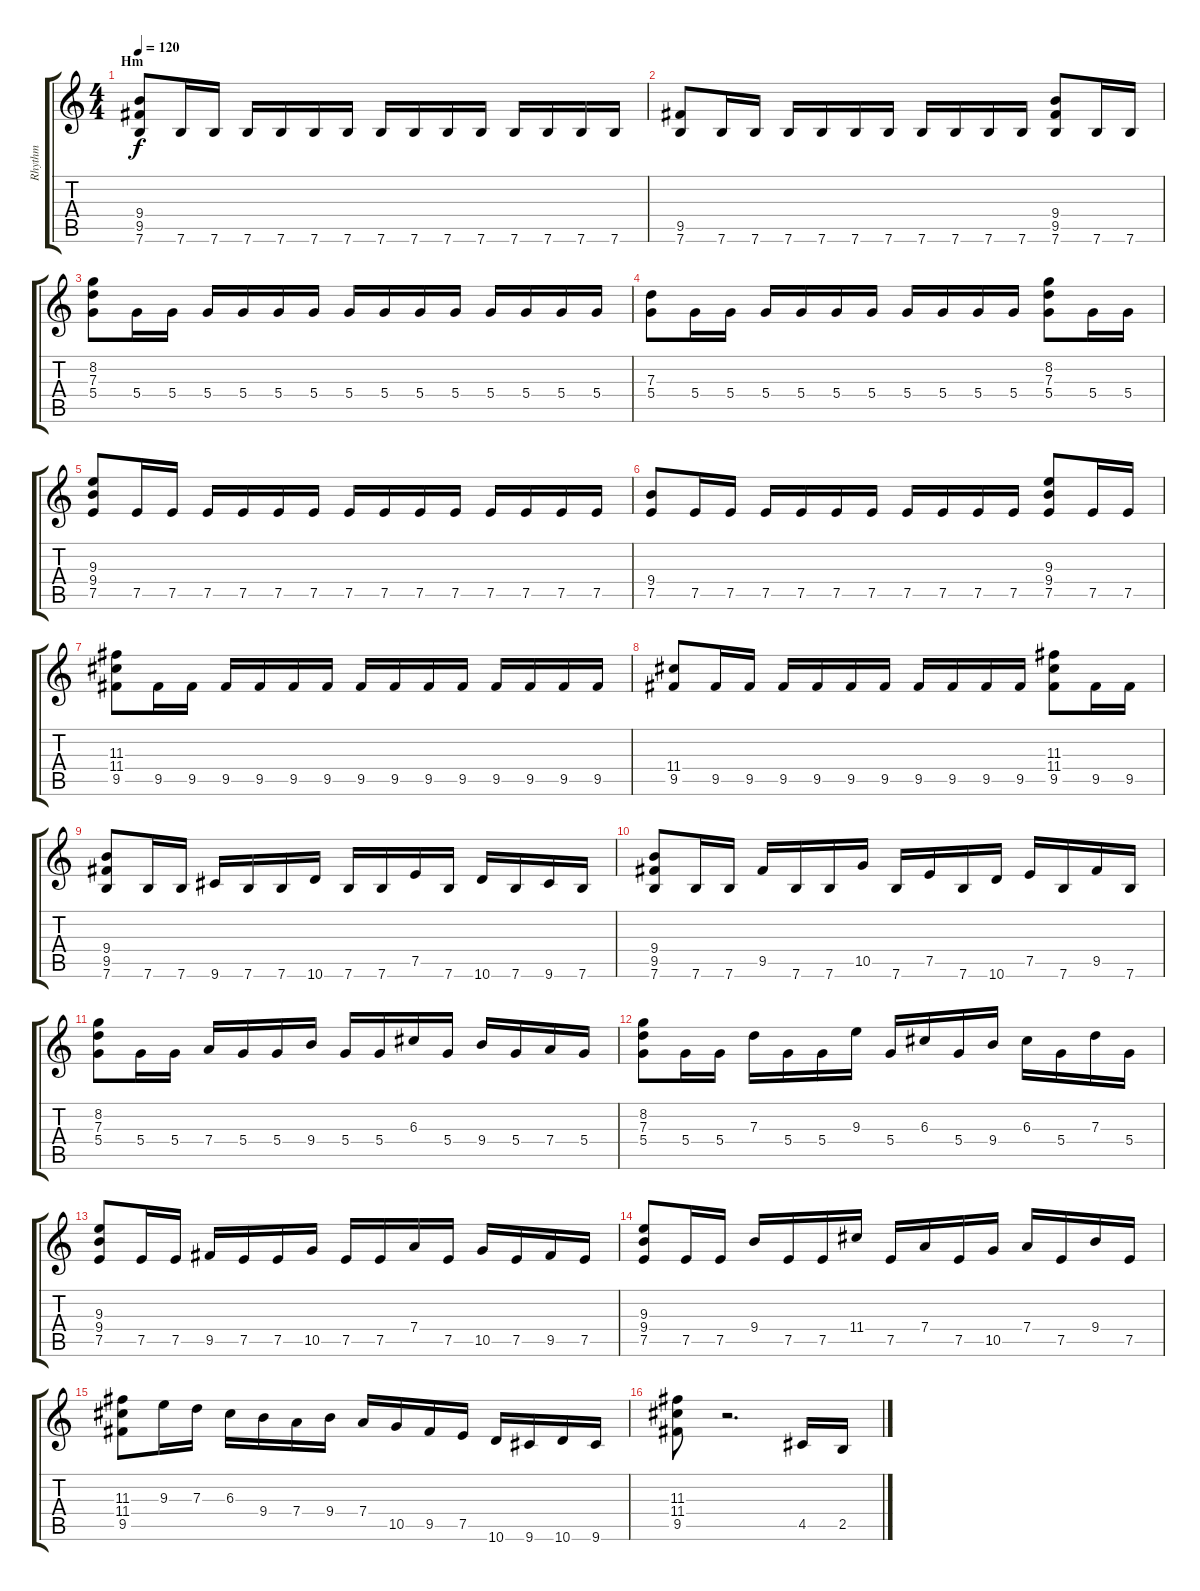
\track ("Rhythm" "Rhythm") {instrument distortionguitar}
\staff {score tabs}
\tuning (E4 B3 G3 D3 A2 E2) {hide}
\ts (4 4)
\section ("" "Hm")
\tempo 120
\clef g2
\ks c
(9.4 9.5 7.6).8{dy f} 7.6.16 7.6.16 7.6.16 7.6.16 7.6.16 7.6.16 7.6.16 7.6.16 7.6.16 7.6.16 7.6.16 7.6.16 7.6.16 7.6.16 |
(9.5 7.6).8 7.6.16 7.6.16 7.6.16 7.6.16 7.6.16 7.6.16 7.6.16 7.6.16 7.6.16 7.6.16 (9.4 9.5 7.6).8 7.6.16 7.6.16 |
(8.2 7.3 5.4).8 5.4.16 5.4.16 5.4.16 5.4.16 5.4.16 5.4.16 5.4.16 5.4.16 5.4.16 5.4.16 5.4.16 5.4.16 5.4.16 5.4.16 |
(7.3 5.4).8 5.4.16 5.4.16 5.4.16 5.4.16 5.4.16 5.4.16 5.4.16 5.4.16 5.4.16 5.4.16 (8.2 7.3 5.4).8 5.4.16 5.4.16 |
(9.3 9.4 7.5).8 7.5.16 7.5.16 7.5.16 7.5.16 7.5.16 7.5.16 7.5.16 7.5.16 7.5.16 7.5.16 7.5.16 7.5.16 7.5.16 7.5.16 |
(9.4 7.5).8 7.5.16 7.5.16 7.5.16 7.5.16 7.5.16 7.5.16 7.5.16 7.5.16 7.5.16 7.5.16 (9.3 9.4 7.5).8 7.5.16 7.5.16 |
(11.3 11.4 9.5).8 9.5.16 9.5.16 9.5.16 9.5.16 9.5.16 9.5.16 9.5.16 9.5.16 9.5.16 9.5.16 9.5.16 9.5.16 9.5.16 9.5.16 |
(11.4 9.5).8 9.5.16 9.5.16 9.5.16 9.5.16 9.5.16 9.5.16 9.5.16 9.5.16 9.5.16 9.5.16 (11.3 11.4 9.5).8 9.5.16 9.5.16 |
(9.4 9.5 7.6).8 7.6.16 7.6.16 9.6.16 7.6.16 7.6.16 10.6.16 7.6.16 7.6.16 7.5.16 7.6.16 10.6.16 7.6.16 9.6.16 7.6.16 |
(9.4 9.5 7.6).8 7.6.16 7.6.16 9.5.16 7.6.16 7.6.16 10.5.16 7.6.16 7.5.16 7.6.16 10.6.16 7.5.16 7.6.16 9.5.16 7.6.16 |
(8.2 7.3 5.4).8 5.4.16 5.4.16 7.4.16 5.4.16 5.4.16 9.4.16 5.4.16 5.4.16 6.3.16 5.4.16 9.4.16 5.4.16 7.4.16 5.4.16 |
(8.2 7.3 5.4).8 5.4.16 5.4.16 7.3.16 5.4.16 5.4.16 9.3.16 5.4.16 6.3.16 5.4.16 9.4.16 6.3.16 5.4.16 7.3.16 5.4.16 |
(9.3 9.4 7.5).8 7.5.16 7.5.16 9.5.16 7.5.16 7.5.16 10.5.16 7.5.16 7.5.16 7.4.16 7.5.16 10.5.16 7.5.16 9.5.16 7.5.16 |
(9.3 9.4 7.5).8 7.5.16 7.5.16 9.4.16 7.5.16 7.5.16 11.4.16 7.5.16 7.4.16 7.5.16 10.5.16 7.4.16 7.5.16 9.4.16 7.5.16 |
(11.3 11.4 9.5).8 9.3.16 7.3.16 6.3.16 9.4.16 7.4.16 9.4.16 7.4.16 10.5.16 9.5.16 7.5.16 10.6.16 9.6.16 10.6.16 9.6.16 |
(11.3 11.4 9.5).8 r.2{d} 4.5.16 2.5.16
